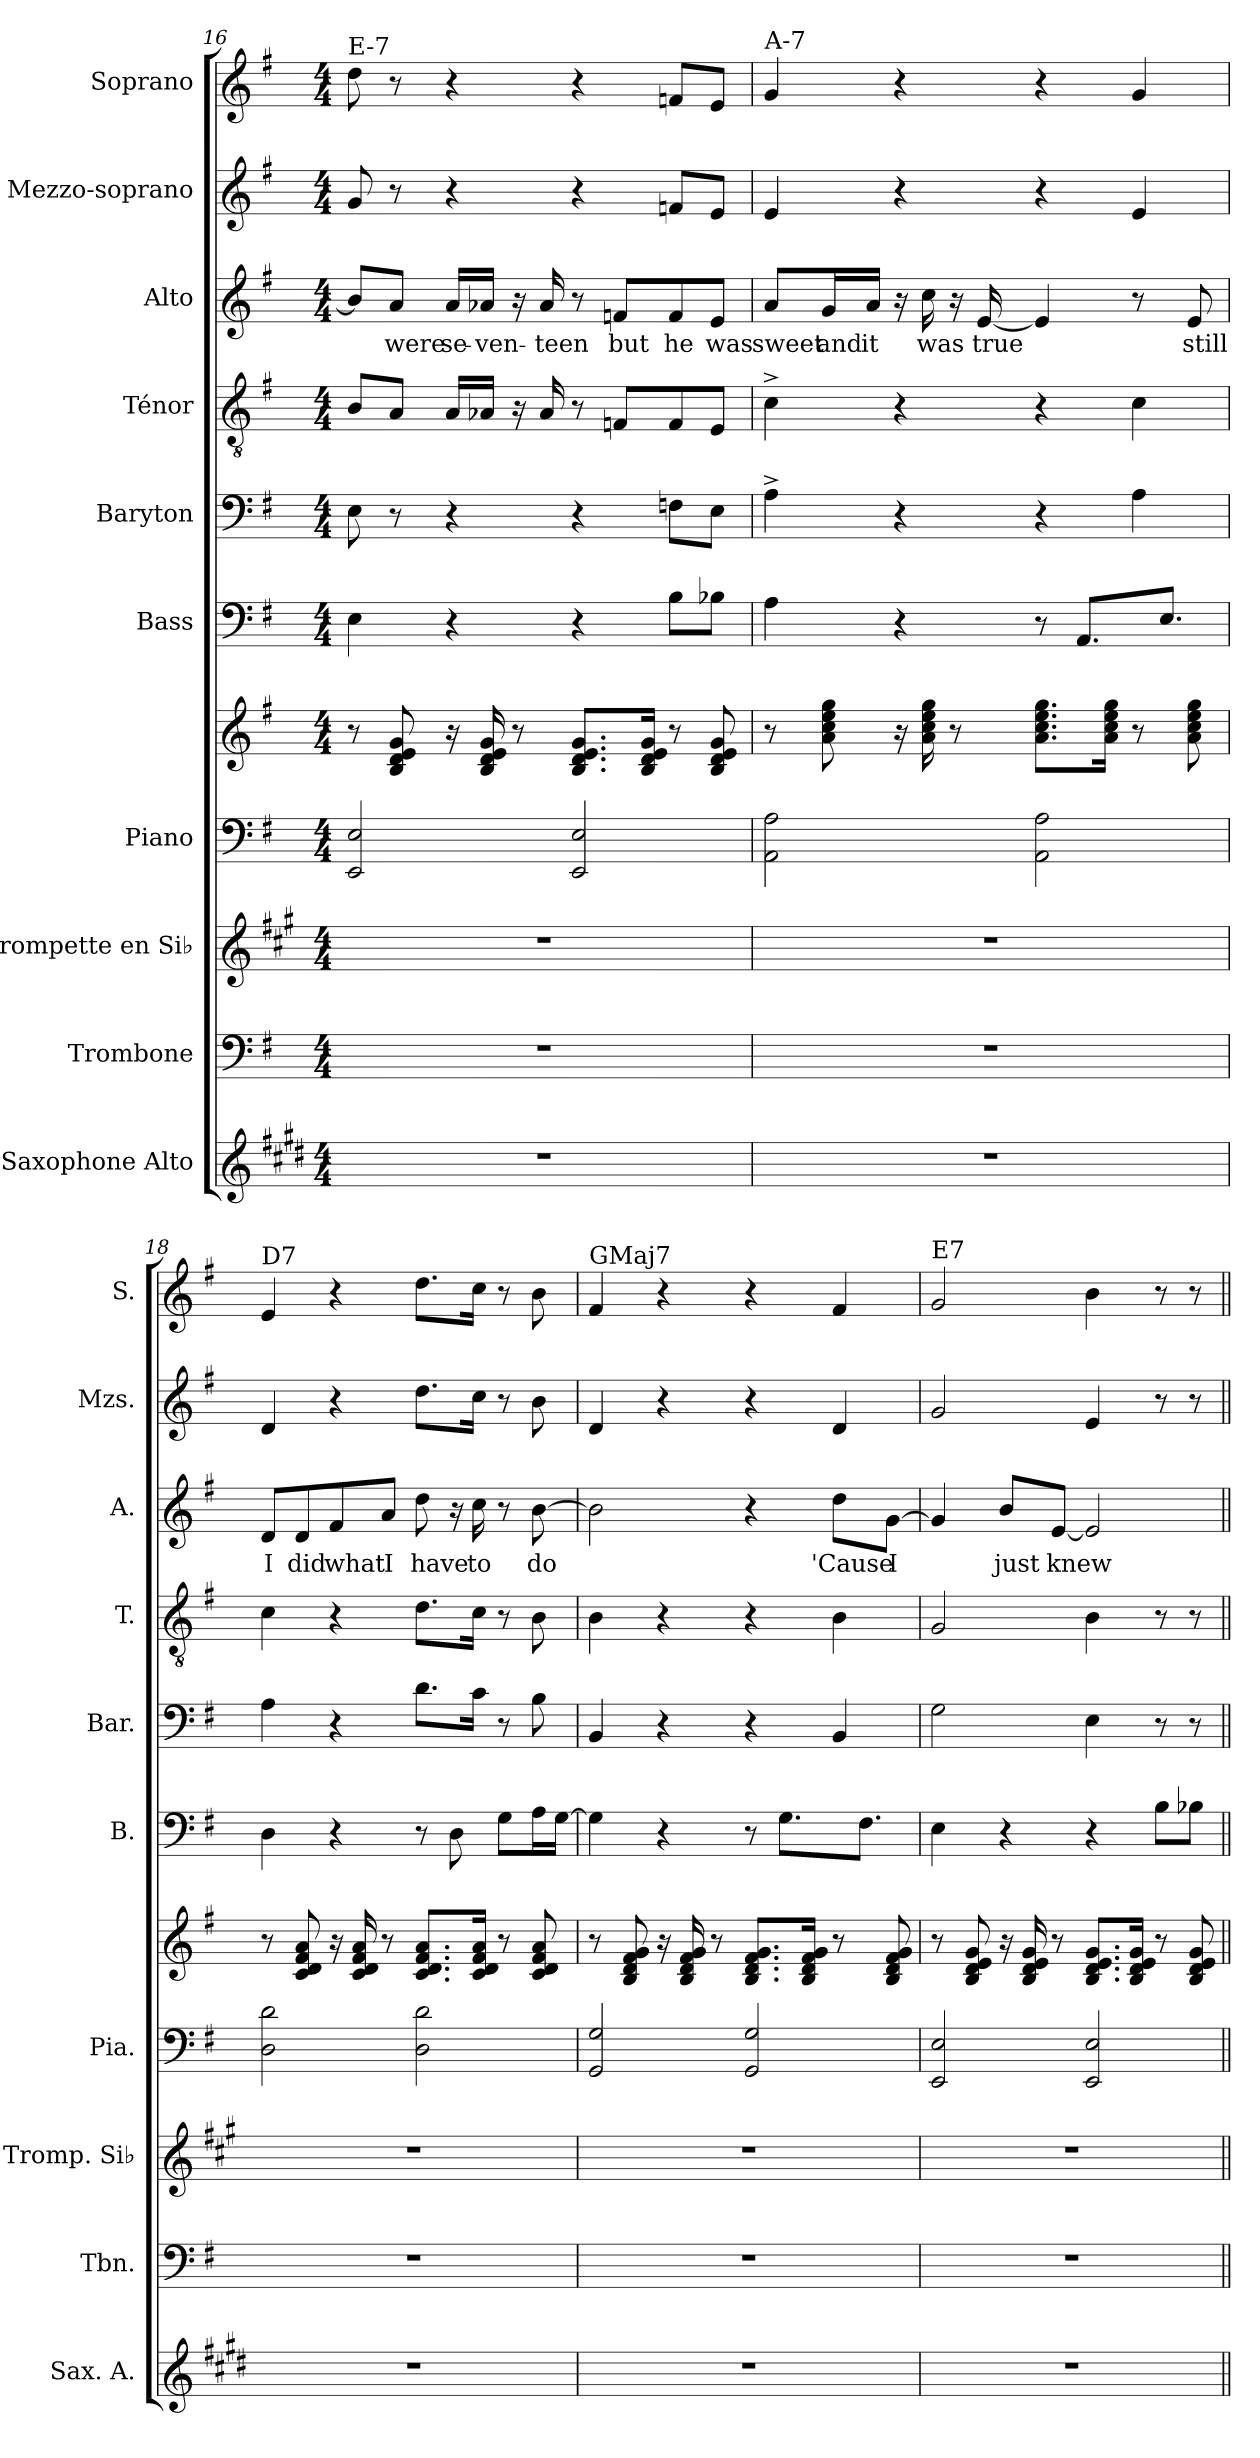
**kern	**kern	**kern	**kern	**kern	**kern	**kern	**kern	**kern	**text	**kern	**kern
*part10	*part9	*part8	*part7	*part7	*part6	*part5	*part4	*part3	*part3	*part2	*part1
*staff11	*staff10	*staff9	*staff8	*staff7	*staff6	*staff5	*staff4	*staff3	*staff3	*staff2	*staff1
*I"Saxophone Alto	*I"Trombone	*I"Trompette en Si♭	*I"Piano	*	*I"Bass	*I"Baryton	*I"Ténor	*I"Alto	*	*I"Mezzo-soprano	*I"Soprano
*I'Sax. A.	*I'Tbn.	*I'Tromp. Si♭	*I'Pia.	*	*I'B.	*I'Bar.	*I'T.	*I'A.	*	*I'Mzs.	*I'S.
*clefG2	*clefF4	*clefG2	*clefF4	*clefG2	*clefF4	*clefF4	*clefGv2	*clefG2	*	*clefG2	*clefG2
*ITrd5c9	*	*ITrd1c2	*	*	*	*	*	*	*	*	*
*k[f#]	*k[f#]	*k[f#]	*k[f#]	*k[f#]	*k[f#]	*k[f#]	*k[f#]	*k[f#]	*	*k[f#]	*k[f#]
*M4/4	*M4/4	*M4/4	*M4/4	*M4/4	*M4/4	*M4/4	*M4/4	*M4/4	*	*M4/4	*M4/4
=16	=16	=16	=16	=16	=16	=16	=16	=16	=16	=16	=16
!	!	!	!	!	!	!	!	!	!	!	!LO:TX:a:t=E-7
1r	1r	1r	2EE/ 2E/	8r	4E\	8E\	8B/L	8b/L]	.	8g/	8dd\
!	!	!	!	!	!	!	!	!	!LO:LY:b	!	!
.	.	.	.	8B/ 8d/ 8e/ 8g/	.	8r	8A/J	8a/J	were	8r	8r
!	!	!	!	!	!	!	!	!	!LO:LY:b	!	!
.	.	.	.	16r	4r	4r	16A/LL	16a/LL	se-	4r	4r
!	!	!	!	!	!	!	!	!	!LO:LY:b	!	!
.	.	.	.	16B/ 16d/ 16e/ 16g/	.	.	16A-X/JJ	16a-X/JJ	-ven-	.	.
.	.	.	.	8r	.	.	16r	16r	.	.	.
!	!	!	!	!	!	!	!	!	!LO:LY:b	!	!
.	.	.	.	.	.	.	16A-/	16a-/	-teen	.	.
.	.	.	2EE/ 2E/	8.B/ 8.d/ 8.e/ 8.g/L	4r	4r	8r	8r	.	4r	4r
!	!	!	!	!	!	!	!	!	!LO:LY:b	!	!
.	.	.	.	.	.	.	8Fn/L	8fn/L	but	.	.
.	.	.	.	16B/ 16d/ 16e/ 16g/Jk	.	.	.	.	.	.	.
!	!	!	!	!	!	!	!	!	!LO:LY:b	!	!
.	.	.	.	8r	8B\L	8Fn\L	8F/	8f/	he	8fn/L	8fn/L
!	!	!	!	!	!	!	!	!	!LO:LY:b	!	!
.	.	.	.	8B/ 8d/ 8e/ 8g/	8B-X\J	8E\J	8E/J	8e/J	was	8e/J	8e/J
!!LO:PB:g=z
=17	=17	=17	=17	=17	=17	=17	=17	=17	=17	=17	=17
!	!	!	!	!	!	!	!	!	!	!	!LO:TX:a:t=A-7
!	!	!	!	!	!	!	!	!	!LO:LY:b	!	!
1r	1r	1r	2AA\ 2A\	8r	4A\	4A^\	4c^\	8a/L	sweet	4e/	4g/
!	!	!	!	!	!	!	!	!	!LO:LY:b	!	!
.	.	.	.	8a\ 8cc\ 8ee\ 8gg\	.	.	.	16g/L	and	.	.
!	!	!	!	!	!	!	!	!	!LO:LY:b	!	!
.	.	.	.	.	.	.	.	16a/JJ	it	.	.
.	.	.	.	16r	4r	4r	4r	16r	.	4r	4r
!	!	!	!	!	!	!	!	!	!LO:LY:b	!	!
.	.	.	.	16a\ 16cc\ 16ee\ 16gg\	.	.	.	16cc\	was	.	.
.	.	.	.	8r	.	.	.	16r	.	.	.
!	!	!	!	!	!	!	!	!	!LO:LY:b	!	!
.	.	.	.	.	.	.	.	[16e/	true	.	.
.	.	.	2AA\ 2A\	8.a\ 8.cc\ 8.ee\ 8.gg\L	8r	4r	4r	4e/]	.	4r	4r
.	.	.	.	.	8.AA/L	.	.	.	.	.	.
.	.	.	.	16a\ 16cc\ 16ee\ 16gg\Jk	.	.	.	.	.	.	.
.	.	.	.	8r	.	4A\	4c\	8r	.	4e/	4g/
.	.	.	.	.	8.E/J	.	.	.	.	.	.
!	!	!	!	!	!	!	!	!	!LO:LY:b	!	!
.	.	.	.	8a\ 8cc\ 8ee\ 8gg\	.	.	.	8e/	still	.	.
=18	=18	=18	=18	=18	=18	=18	=18	=18	=18	=18	=18
!	!	!	!	!	!	!	!	!	!	!	!LO:TX:a:t=D7
!	!	!	!	!	!	!	!	!	!LO:LY:b	!	!
1r	1r	1r	2D\ 2d\	8r	4D\	4A\	4c\	8d/L	I	4d/	4e/
!	!	!	!	!	!	!	!	!	!LO:LY:b	!	!
.	.	.	.	8c/ 8d/ 8f#/ 8a/	.	.	.	8d/	did	.	.
!	!	!	!	!	!	!	!	!	!LO:LY:b	!	!
.	.	.	.	16r	4r	4r	4r	8f#/	what	4r	4r
.	.	.	.	16c/ 16d/ 16f#/ 16a/	.	.	.	.	.	.	.
!	!	!	!	!	!	!	!	!	!LO:LY:b	!	!
.	.	.	.	8r	.	.	.	8a/J	I	.	.
!	!	!	!	!	!	!	!	!	!LO:LY:b	!	!
.	.	.	2D\ 2d\	8.c/ 8.d/ 8.f#/ 8.a/L	8r	8.d\L	8.d\L	8dd\	have	8.dd\L	8.dd\L
.	.	.	.	.	8D\	.	.	16r	.	.	.
!	!	!	!	!	!	!	!	!	!LO:LY:b	!	!
.	.	.	.	16c/ 16d/ 16f#/ 16a/Jk	.	16c\Jk	16c\Jk	16cc\	to	16cc\Jk	16cc\Jk
.	.	.	.	8r	8G\L	8r	8r	8r	.	8r	8r
!	!	!	!	!	!	!	!	!	!LO:LY:b	!	!
.	.	.	.	8c/ 8d/ 8f#/ 8a/	16A\L	8B\	8B\	[8b\	do	8b\	8b\
.	.	.	.	.	[16G\JJ	.	.	.	.	.	.
!!LO:PB:g=z
=19	=19	=19	=19	=19	=19	=19	=19	=19	=19	=19	=19
!	!	!	!	!	!	!	!	!	!	!	!LO:TX:a:t=GMaj7
1r	1r	1r	2GG/ 2G/	8r	4G\]	4BB/	4B\	2b\]	.	4d/	4f#/
.	.	.	.	8B/ 8d/ 8f#/ 8g/	.	.	.	.	.	.	.
.	.	.	.	16r	4r	4r	4r	.	.	4r	4r
.	.	.	.	16B/ 16d/ 16f#/ 16g/	.	.	.	.	.	.	.
.	.	.	.	8r	.	.	.	.	.	.	.
.	.	.	2GG/ 2G/	8.B/ 8.d/ 8.f#/ 8.g/L	8r	4r	4r	4r	.	4r	4r
.	.	.	.	.	8.G\L	.	.	.	.	.	.
.	.	.	.	16B/ 16d/ 16f#/ 16g/Jk	.	.	.	.	.	.	.
!	!	!	!	!	!	!	!	!	!LO:LY:b	!	!
.	.	.	.	8r	.	4BB/	4B\	8dd\L	'Cause	4d/	4f#/
.	.	.	.	.	8.F#\J	.	.	.	.	.	.
!	!	!	!	!	!	!	!	!	!LO:LY:b	!	!
.	.	.	.	8B/ 8d/ 8f#/ 8g/	.	.	.	[8g\J	I	.	.
=20	=20	=20	=20	=20	=20	=20	=20	=20	=20	=20	=20
!	!	!	!	!	!	!	!	!	!	!	!LO:TX:a:t=E7
1r	1r	1r	2EE/ 2E/	8r	4E\	2G\	2G/	4g/]	.	2g/	2g/
.	.	.	.	8B/ 8d/ 8e/ 8g/	.	.	.	.	.	.	.
!	!	!	!	!	!	!	!	!	!LO:LY:b	!	!
.	.	.	.	16r	4r	.	.	8b/L	just	.	.
.	.	.	.	16B/ 16d/ 16e/ 16g/	.	.	.	.	.	.	.
!	!	!	!	!	!	!	!	!	!LO:LY:b	!	!
.	.	.	.	8r	.	.	.	[8e/J	knew	.	.
.	.	.	2EE/ 2E/	8.B/ 8.d/ 8.e/ 8.g/L	4r	4E\	4B\	2e/]	.	4e/	4b\
.	.	.	.	16B/ 16d/ 16e/ 16g/Jk	.	.	.	.	.	.	.
.	.	.	.	8r	8B\L	8r	8r	.	.	8r	8r
.	.	.	.	8B/ 8d/ 8e/ 8g/	8B-X\J	8r	8r	.	.	8r	8r
=||	=||	=||	=||	=||	=||	=||	=||	=||	=||	=||	=||
*-	*-	*-	*-	*-	*-	*-	*-	*-	*-	*-	*-
